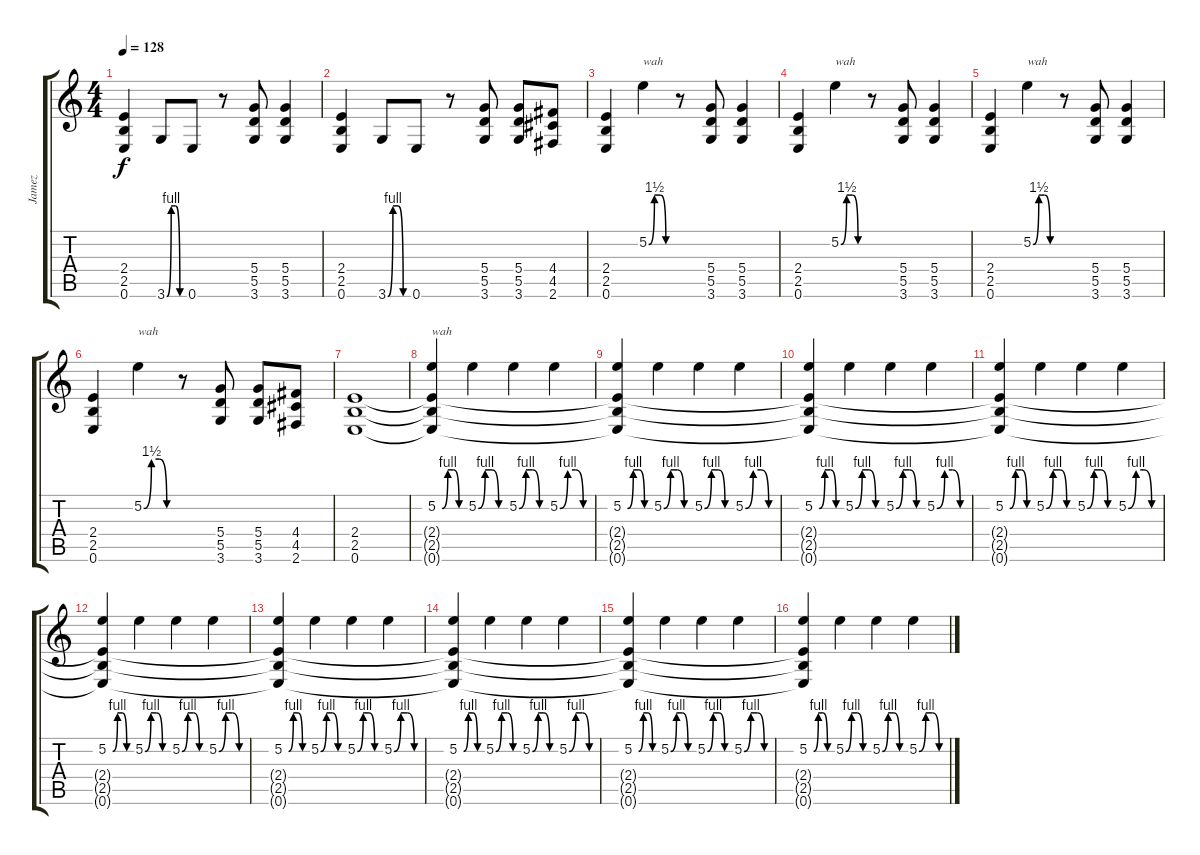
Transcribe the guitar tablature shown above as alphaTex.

\track ("Jamez" "Jamez") {instrument overdrivenguitar}
\staff {score tabs}
\tuning (E4 B3 G3 D3 A2 E2) {hide}
\ts (4 4)
\tempo 128
\clef g2
\ks c
(2.4 2.5 0.6).4{dy f} 3.6{be (custom 0 0 15 4 30 4 45 0 60 0)}.8 0.6.8 r.8 (5.4 5.5 3.6).8 (5.4 5.5 3.6).4 |
(2.4 2.5 0.6).4 3.6{be (custom 0 0 15 4 30 4 45 0 60 0)}.8 0.6.8 r.8 (5.4 5.5 3.6).8 (5.4 5.5 3.6).8 (4.4 4.5 2.6).8 |
(2.4 2.5 0.6).4 5.2{be (custom 0 0 15 6 30 6 45 0 60 0)}.4{txt "wah"} r.8 (5.4 5.5 3.6).8 (5.4 5.5 3.6).4 |
(2.4 2.5 0.6).4 5.2{be (custom 0 0 15 6 30 6 45 0 60 0)}.4{txt "wah"} r.8 (5.4 5.5 3.6).8 (5.4 5.5 3.6).4 |
(2.4 2.5 0.6).4 5.2{be (custom 0 0 15 6 30 6 45 0 60 0)}.4{txt "wah"} r.8 (5.4 5.5 3.6).8 (5.4 5.5 3.6).4 |
(2.4 2.5 0.6).4 5.2{be (custom 0 0 15 6 30 6 45 0 60 0)}.4{txt "wah"} r.8 (5.4 5.5 3.6).8 (5.4 5.5 3.6).8 (4.4 4.5 2.6).8 |
(2.4 2.5 0.6).1 |
(5.2{be (custom 0 0 15 4 30 4 45 0 60 0)} 2.4{t} 2.5{t} 0.6{t}).4{txt "wah" volume 11 balance 3} 5.2{be (custom 0 0 15 4 30 4 45 0 60 0)}.4 5.2{be (custom 0 0 15 4 30 4 45 0 60 0)}.4 5.2{be (custom 0 0 15 4 30 4 45 0 60 0)}.4 |
(5.2{be (custom 0 0 15 4 30 4 45 0 60 0)} 2.4{t} 2.5{t} 0.6{t}).4 5.2{be (custom 0 0 15 4 30 4 45 0 60 0)}.4 5.2{be (custom 0 0 15 4 30 4 45 0 60 0)}.4 5.2{be (custom 0 0 15 4 30 4 45 0 60 0)}.4 |
(5.2{be (custom 0 0 15 4 30 4 45 0 60 0)} 2.4{t} 2.5{t} 0.6{t}).4 5.2{be (custom 0 0 15 4 30 4 45 0 60 0)}.4 5.2{be (custom 0 0 15 4 30 4 45 0 60 0)}.4 5.2{be (custom 0 0 15 4 30 4 45 0 60 0)}.4 |
(5.2{be (custom 0 0 15 4 30 4 45 0 60 0)} 2.4{t} 2.5{t} 0.6{t}).4 5.2{be (custom 0 0 15 4 30 4 45 0 60 0)}.4 5.2{be (custom 0 0 15 4 30 4 45 0 60 0)}.4 5.2{be (custom 0 0 15 4 30 4 45 0 60 0)}.4 |
(5.2{be (custom 0 0 15 4 30 4 45 0 60 0)} 2.4{t} 2.5{t} 0.6{t}).4 5.2{be (custom 0 0 15 4 30 4 45 0 60 0)}.4 5.2{be (custom 0 0 15 4 30 4 45 0 60 0)}.4 5.2{be (custom 0 0 15 4 30 4 45 0 60 0)}.4 |
(5.2{be (custom 0 0 15 4 30 4 45 0 60 0)} 2.4{t} 2.5{t} 0.6{t}).4 5.2{be (custom 0 0 15 4 30 4 45 0 60 0)}.4 5.2{be (custom 0 0 15 4 30 4 45 0 60 0)}.4 5.2{be (custom 0 0 15 4 30 4 45 0 60 0)}.4 |
(5.2{be (custom 0 0 15 4 30 4 45 0 60 0)} 2.4{t} 2.5{t} 0.6{t}).4 5.2{be (custom 0 0 15 4 30 4 45 0 60 0)}.4 5.2{be (custom 0 0 15 4 30 4 45 0 60 0)}.4 5.2{be (custom 0 0 15 4 30 4 45 0 60 0)}.4 |
(5.2{be (custom 0 0 15 4 30 4 45 0 60 0)} 2.4{t} 2.5{t} 0.6{t}).4 5.2{be (custom 0 0 15 4 30 4 45 0 60 0)}.4 5.2{be (custom 0 0 15 4 30 4 45 0 60 0)}.4 5.2{be (custom 0 0 15 4 30 4 45 0 60 0)}.4 |
(5.2{be (custom 0 0 15 4 30 4 45 0 60 0)} 2.4{t} 2.5{t} 0.6{t}).4 5.2{be (custom 0 0 15 4 30 4 45 0 60 0)}.4 5.2{be (custom 0 0 15 4 30 4 45 0 60 0)}.4 5.2{be (custom 0 0 15 4 30 4 45 0 60 0)}.4
